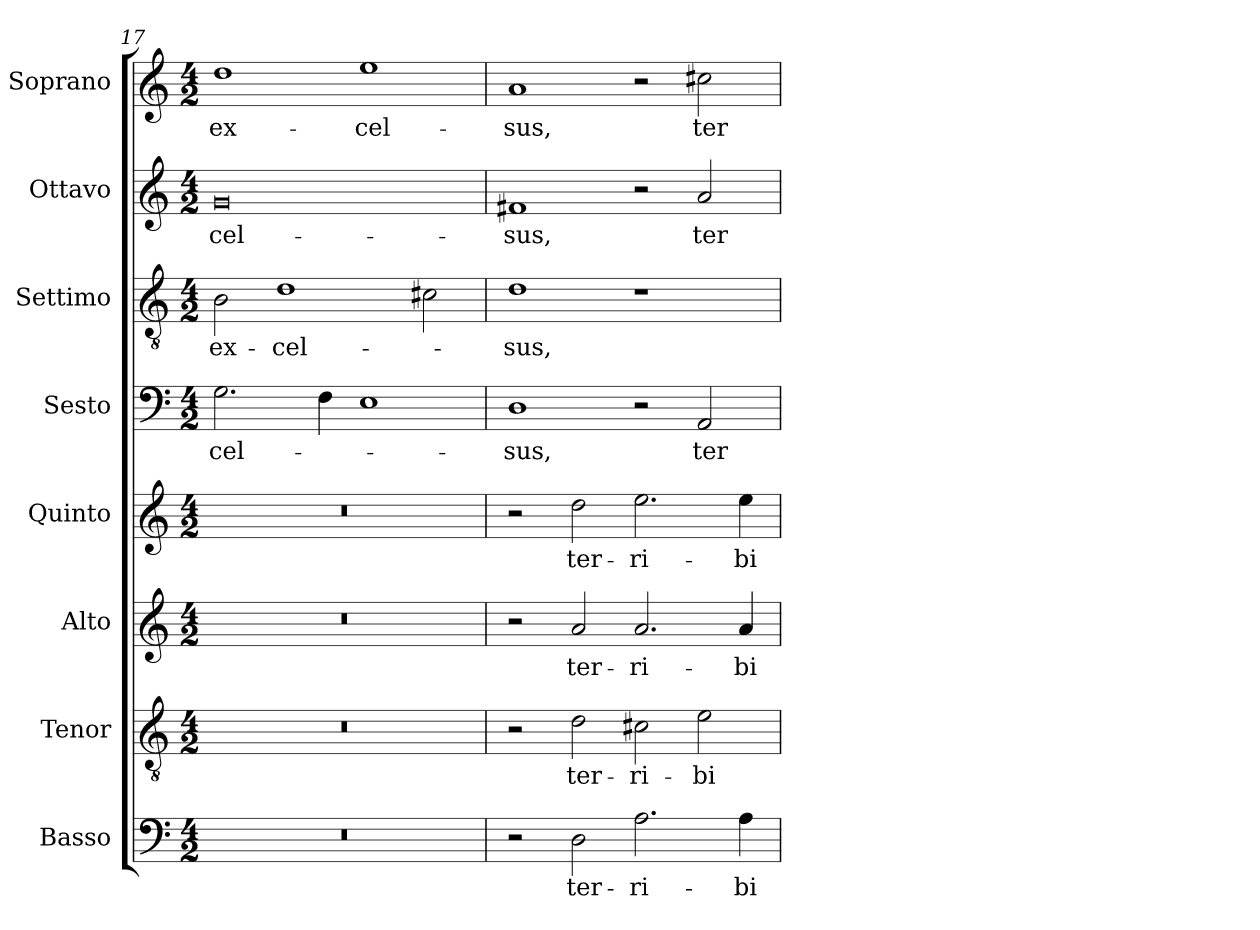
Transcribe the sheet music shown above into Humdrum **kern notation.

**kern	**text	**kern	**text	**kern	**text	**kern	**text	**kern	**text	**kern	**text	**kern	**text	**kern	**text
*part8	*part8	*part7	*part7	*part6	*part6	*part5	*part5	*part4	*part4	*part3	*part3	*part2	*part2	*part1	*part1
*staff8	*staff8	*staff7	*staff7	*staff6	*staff6	*staff5	*staff5	*staff4	*staff4	*staff3	*staff3	*staff2	*staff2	*staff1	*staff1
*I"Basso	*	*I"Tenor	*	*I"Alto	*	*I"Quinto	*	*I"Sesto	*	*I"Settimo	*	*I"Ottavo	*	*I"Soprano	*
*I'B.	*	*I'T.	*	*I'A.	*	*I'Q.	*	*I'Ss.	*	*I'St.	*	*I'Ot.	*	*I'S.	*
*clefF4	*	*clefGv2	*	*clefG2	*	*clefG2	*	*clefF4	*	*clefGv2	*	*clefG2	*	*clefG2	*
*	*	*ITrd7c12	*	*	*	*	*	*	*	*ITrd7c12	*	*	*	*	*
*k[]	*	*k[]	*	*k[]	*	*k[]	*	*k[]	*	*k[]	*	*k[]	*	*k[]	*
*C:	*	*C:	*	*C:	*	*C:	*	*C:	*	*C:	*	*C:	*	*C:	*
*M4/2	*	*M4/2	*	*M4/2	*	*M4/2	*	*M4/2	*	*M4/2	*	*M4/2	*	*M4/2	*
=17	=17	=17	=17	=17	=17	=17	=17	=17	=17	=17	=17	=17	=17	=17	=17
!LO:N:vis=1	!	!LO:N:vis=1	!	!LO:N:vis=1	!	!LO:N:vis=1	!	!	!	!	!	!	!	!	!
!	!	!	!	!	!	!	!	!	!LO:LY:b:color=#000000	!	!	!	!	!	!
!	!	!	!	!	!	!	!	!	!	!	!LO:LY:b:color=#000000	!	!	!	!
!	!	!	!	!	!	!	!	!	!	!	!	!	!LO:LY:b:color=#000000	!	!
!	!	!	!	!	!	!	!	!	!	!	!	!	!	!	!LO:LY:b:color=#000000
0r	.	0r	.	0r	.	0r	.	2.Gi\	-cel-	2BBi\	ex-	0gi	-cel-	1ddi	ex-
!	!	!	!	!	!	!	!	!	!	!	!LO:LY:b:color=#000000	!	!	!	!
.	.	.	.	.	.	.	.	.	.	1Di	-cel-	.	.	.	.
.	.	.	.	.	.	.	.	4Fi\	.	.	.	.	.	.	.
!	!	!	!	!	!	!	!	!	!	!	!	!	!	!	!LO:LY:b:color=#000000
.	.	.	.	.	.	.	.	1Ei	.	.	.	.	.	1eei	-cel-
.	.	.	.	.	.	.	.	.	.	2C#Xi\	.	.	.	.	.
=18	=18	=18	=18	=18	=18	=18	=18	=18	=18	=18	=18	=18	=18	=18	=18
!	!	!	!	!	!	!	!	!	!LO:LY:b:color=#000000	!	!	!	!	!	!
!	!	!	!	!	!	!	!	!	!	!	!LO:LY:b:color=#000000	!	!	!	!
!	!	!	!	!	!	!	!	!	!	!	!	!	!LO:LY:b:color=#000000	!	!
!	!	!	!	!	!	!	!	!	!	!	!	!	!	!	!LO:LY:b:color=#000000
2r	.	2r	.	2r	.	2r	.	1Di	-sus,	1Di	-sus,	1f#Xi	-sus,	1ai	-sus,
!	!LO:LY:b:color=#000000	!	!	!	!	!	!	!	!	!	!	!	!	!	!
!	!	!	!LO:LY:b:color=#000000	!	!	!	!	!	!	!	!	!	!	!	!
!	!	!	!	!	!LO:LY:b:color=#000000	!	!	!	!	!	!	!	!	!	!
!	!	!	!	!	!	!	!LO:LY:b:color=#000000	!	!	!	!	!	!	!	!
2Di\	ter-	2Di\	ter-	2ai/	ter-	2ddi\	ter-	.	.	.	.	.	.	.	.
!	!LO:LY:b:color=#000000	!	!	!	!	!	!	!	!	!	!	!	!	!	!
!	!	!	!LO:LY:b:color=#000000	!	!	!	!	!	!	!	!	!	!	!	!
!	!	!	!	!	!LO:LY:b:color=#000000	!	!	!	!	!	!	!	!	!	!
!	!	!	!	!	!	!	!LO:LY:b:color=#000000	!	!	!	!	!	!	!	!
2.Ai\	-ri-	2C#Xi\	-ri-	2.ai/	-ri-	2.eei\	-ri-	2r	.	1r	.	2r	.	2r	.
!	!	!	!LO:LY:b:color=#000000	!	!	!	!	!	!	!	!	!	!	!	!
!	!	!	!	!	!	!	!	!	!LO:LY:b:color=#000000	!	!	!	!	!	!
!	!	!	!	!	!	!	!	!	!	!	!	!	!LO:LY:b:color=#000000	!	!
!	!	!	!	!	!	!	!	!	!	!	!	!	!	!	!LO:LY:b:color=#000000
.	.	2Ei\	-bi-	.	.	.	.	2AAi/	ter-	.	.	2ai/	ter-	2cc#Xi\	ter-
!	!LO:LY:b:color=#000000	!	!	!	!	!	!	!	!	!	!	!	!	!	!
!	!	!	!	!	!LO:LY:b:color=#000000	!	!	!	!	!	!	!	!	!	!
!	!	!	!	!	!	!	!LO:LY:b:color=#000000	!	!	!	!	!	!	!	!
4Ai\	-bi-	.	.	4ai/	-bi-	4eei\	-bi-	.	.	.	.	.	.	.	.
=	=	=	=	=	=	=	=	=	=	=	=	=	=	=	=
*-	*-	*-	*-	*-	*-	*-	*-	*-	*-	*-	*-	*-	*-	*-	*-
